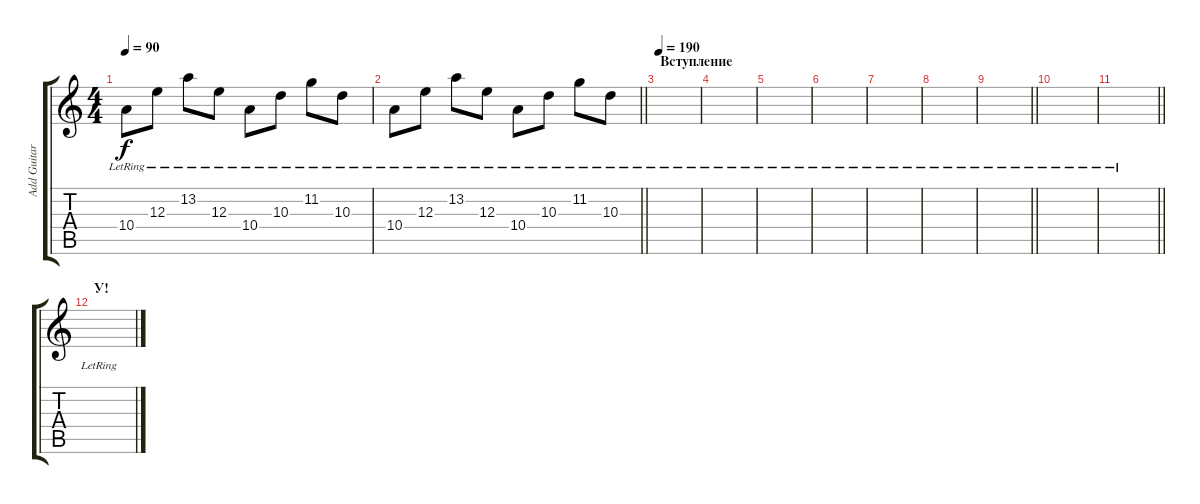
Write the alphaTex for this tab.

\track ("Add Guitar" "Add Guitar") {instrument distortionguitar}
\staff {score tabs}
\tuning (Db4 Ab3 E3 B2 Gb2 B1) {hide}
\ts (4 4)
\tempo 90
\clef g2
\ks c
10.4{lr}.8{dy f} 12.3{lr}.8 13.2{lr}.8 12.3{lr}.8 10.4{lr}.8 10.3{lr}.8 11.2{lr}.8 10.3{lr}.8 |
\barLineRight lightlight
10.4{lr}.8 12.3{lr}.8 13.2{lr}.8 12.3{lr}.8 10.4{lr}.8 10.3{lr}.8 11.2{lr}.8 10.3{lr}.8 |
\section ("" "Вступление")
\tempo 190
|
|
|
|
|
|
\barLineRight lightlight
|
\section ("" "")
|
\barLineRight lightlight
|
\section ("" "У!")
